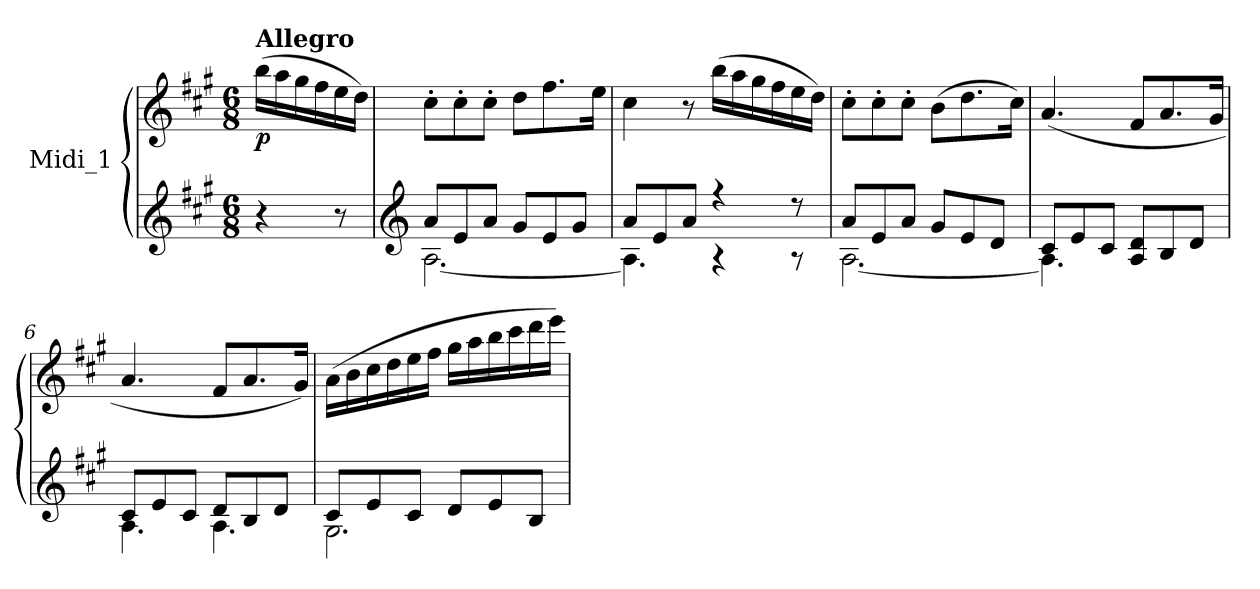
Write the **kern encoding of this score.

**kern	**kern	**dynam
*part1	*part1	*part1
*staff2	*staff1	*staff1/2
*I"Midi_1	*	*
*clefG2	*clefG2	*
*k[f#c#g#]	*k[f#c#g#]	*
*A:	*A:	*
*M6/8	*M6/8	*
*MM85	*MM85	*
=1	=1	=1
*^	*	*
!	!	!LO:TX:a:B:t=Allegro	!
!	!	!	!LO:DY:b
4r	4ryy	(>16bb\LL	p
.	.	16aa\	.
.	.	16gg#\	.
.	.	16ff#\	.
8r	8ryy	16ee\	.
.	.	16dd\JJ)	.
=2	=2	=2	=2
*clefG2	*	*	*
8a/L	[2.A\	8cc#'\L	.
8e/	.	8cc#'\	.
8a/J	.	8cc#'\J	.
8g#/L	.	8dd\L	.
8e/	.	8.ff#\	.
8g#/J	.	.	.
.	.	16ee\Jk	.
=3	=3	=3	=3
8a/L	4.A\]	4cc#\	.
8e/	.	.	.
8a/J	.	8r	.
4r	4r	(>16bb\LL	.
.	.	16aa\	.
.	.	16gg#\	.
.	.	16ff#\	.
8r	8r	16ee\	.
.	.	16dd\JJ)	.
=4	=4	=4	=4
8a/L	[2.A\	8cc#'\L	.
8e/	.	8cc#'\	.
8a/J	.	8cc#'\J	.
8g#/L	.	(>8b\L	.
8e/	.	8.dd\	.
8d/J	.	.	.
.	.	16cc#\Jk)	.
=5	=5	=5	=5
8c#/L	4.A\]	(>4.a/	.
8e/	.	.	.
8c#/J	.	.	.
8A/ 8d/L	4ryy	8f#/L	.
8B/	.	8.a/	.
8d/J	8ryy	.	.
.	.	16g#/Jk	.
=6	=6	=6	=6
8c#/L	4.A\	4.a/	.
8e/	.	.	.
8c#/J	.	.	.
8d/L	4.A\	8f#/L	.
8B/	.	8.a/	.
8d/J	.	.	.
.	.	16g#/Jk)	.
!!LO:LB:g=z
=7	=7	=7	=7
*	*	*MM85	*
8c#/L	2.G#\	(>16a\LL	.
.	.	16b\	.
8e/	.	16cc#\	.
.	.	16dd\	.
8c#/J	.	16ee\	.
.	.	16ff#\JJ	.
8d/L	.	16gg#\LL	.
.	.	16aa\	.
8e/	.	16bb\	.
.	.	16ccc#\	.
8B/J	.	16ddd\	.
.	.	16eee\JJ)	.
*v	*v	*	*
=	=	=
*-	*-	*-
